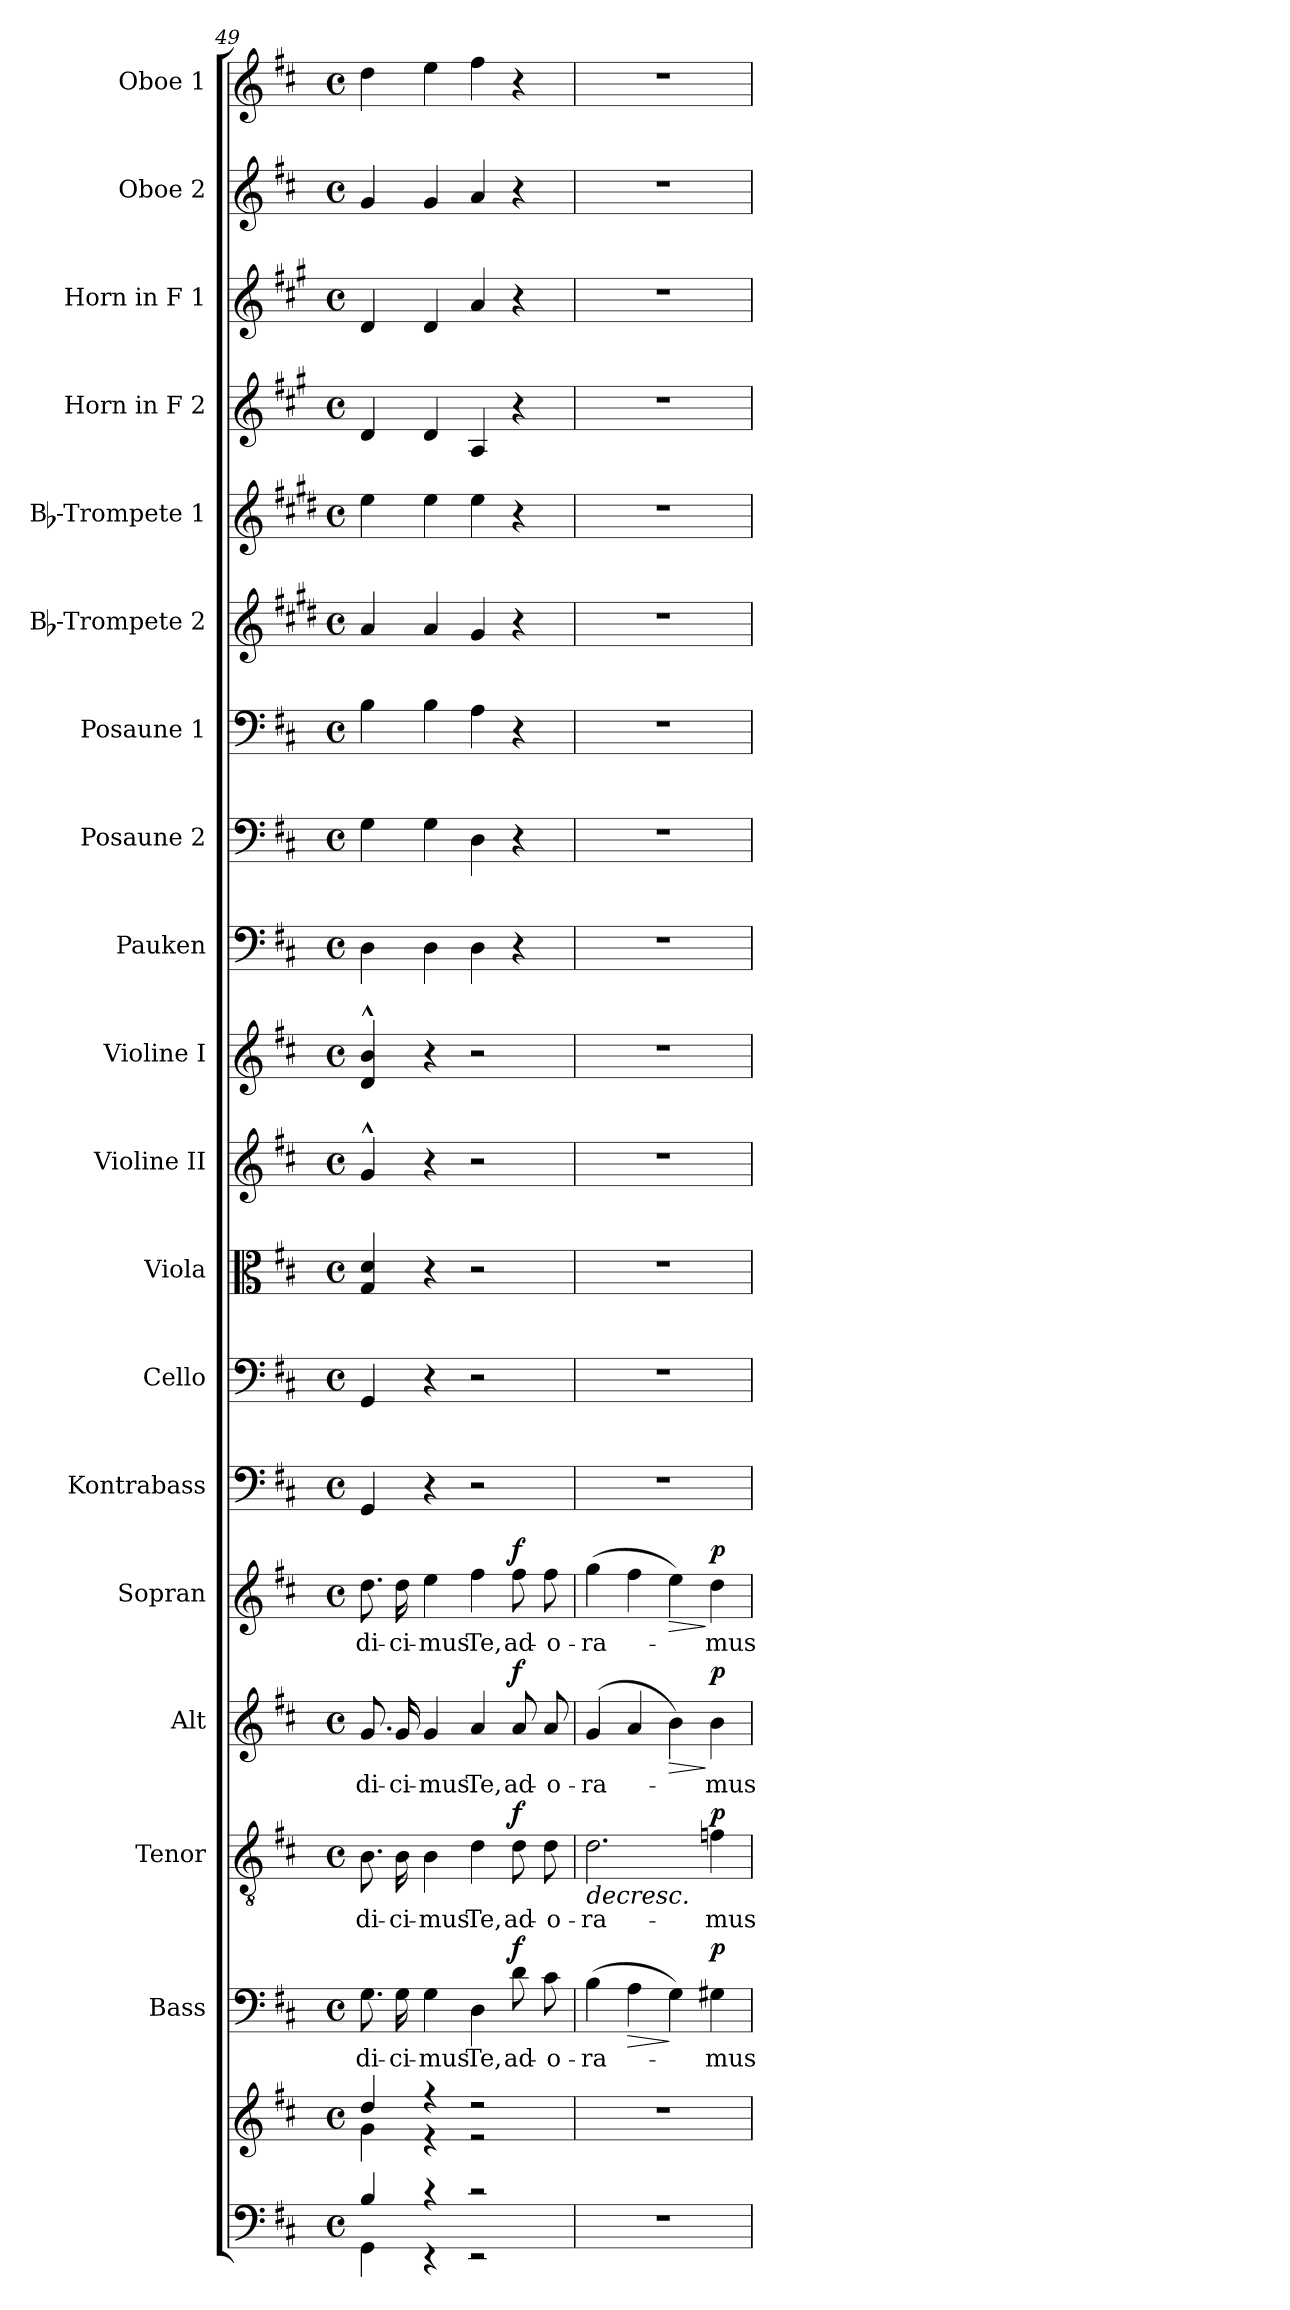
**kern	**kern	**kern	**text	**dynam	**kern	**text	**dynam	**kern	**text	**dynam	**kern	**text	**dynam	**kern	**kern	**kern	**kern	**kern	**kern	**kern	**kern	**kern	**kern	**kern	**kern	**kern	**kern
*part19	*part19	*part18	*part18	*part18	*part17	*part17	*part17	*part16	*part16	*part16	*part15	*part15	*part15	*part14	*part13	*part12	*part11	*part10	*part9	*part8	*part7	*part6	*part5	*part4	*part3	*part2	*part1
*staff20	*staff19	*staff18	*staff18	*staff18	*staff17	*staff17	*staff17	*staff16	*staff16	*staff16	*staff15	*staff15	*staff15	*staff14	*staff13	*staff12	*staff11	*staff10	*staff9	*staff8	*staff7	*staff6	*staff5	*staff4	*staff3	*staff2	*staff1
*	*	*I"Bass	*	*	*I"Tenor	*	*	*I"Alt	*	*	*I"Sopran	*	*	*I"Kontrabass	*I"Cello	*I"Viola	*I"Violine II	*I"Violine I	*I"Pauken	*I"Posaune 2	*I"Posaune 1	*I"Bb-Trompete 2	*I"Bb-Trompete 1	*I"Horn in F 2	*I"Horn in F 1	*I"Oboe 2	*I"Oboe 1
*	*	*I'B.	*	*	*I'T.	*	*	*I'A.	*	*	*I'S.	*	*	*I'Kb.	*	*I'Vla.	*I'Vl. II	*I'Vl. I	*I'Pk.	*I'Pos. 2	*I'Pos. 1	*I'Bb Trp. 2	*I'Bb Trp. 1	*	*	*I'Ob. 2	*I'Ob. 1
*clefF4	*clefG2	*clefF4	*	*	*clefGv2	*	*	*clefG2	*	*	*clefG2	*	*	*clefF4	*clefF4	*clefC3	*clefG2	*clefG2	*clefF4	*clefF4	*clefF4	*clefG2	*clefG2	*clefG2	*clefG2	*clefG2	*clefG2
*	*	*	*	*	*	*	*	*	*	*	*	*	*	*ITrd7c12	*	*	*	*	*	*	*	*ITrd1c2	*ITrd1c2	*ITrd4c7	*ITrd4c7	*	*
*k[f#c#]	*k[f#c#]	*k[f#c#]	*	*	*k[f#c#]	*	*	*k[f#c#]	*	*	*k[f#c#]	*	*	*k[f#c#]	*k[f#c#]	*k[f#c#]	*k[f#c#]	*k[f#c#]	*k[f#c#]	*k[f#c#]	*k[f#c#]	*k[f#c#]	*k[f#c#]	*k[f#c#]	*k[f#c#]	*k[f#c#]	*k[f#c#]
*D:	*D:	*D:	*	*	*D:	*	*	*D:	*	*	*D:	*	*	*D:	*D:	*D:	*D:	*D:	*D:	*D:	*D:	*D:	*D:	*D:	*D:	*D:	*D:
*M4/4	*M4/4	*M4/4	*	*	*M4/4	*	*	*M4/4	*	*	*M4/4	*	*	*M4/4	*M4/4	*M4/4	*M4/4	*M4/4	*M4/4	*M4/4	*M4/4	*M4/4	*M4/4	*M4/4	*M4/4	*M4/4	*M4/4
*met(c)	*met(c)	*met(c)	*	*	*met(c)	*	*	*met(c)	*	*	*met(c)	*	*	*met(c)	*met(c)	*met(c)	*met(c)	*met(c)	*met(c)	*met(c)	*met(c)	*met(c)	*met(c)	*met(c)	*met(c)	*met(c)	*met(c)
=49	=49	=49	=49	=49	=49	=49	=49	=49	=49	=49	=49	=49	=49	=49	=49	=49	=49	=49	=49	=49	=49	=49	=49	=49	=49	=49	=49
*^	*^	*	*	*	*	*	*	*	*	*	*	*	*	*	*	*	*	*	*	*	*	*	*	*	*	*	*
!	!	!	!	!	!LO:LY:b	!	!	!LO:LY:b	!	!	!LO:LY:b	!	!	!LO:LY:b	!	!	!	!	!	!	!	!	!	!	!	!	!	!	!
4B/	4GG\	4dd/	4g\	8.G\	-di-	.	8.B\	-di-	.	8.g/	-di-	.	8.dd\	-di-	.	4GGG/	4GG/	4G/ 4d/	4g^^>/	4d/^^> 4b/^^>	4D\	4G\	4B\	4g/	4dd\	4G/	4G/	4g/	4dd\
!	!	!	!	!	!LO:LY:b	!	!	!LO:LY:b	!	!	!LO:LY:b	!	!	!LO:LY:b	!	!	!	!	!	!	!	!	!	!	!	!	!	!	!
.	.	.	.	16G\	-ci-	.	16B\	-ci-	.	16g/	-ci-	.	16dd\	-ci-	.	.	.	.	.	.	.	.	.	.	.	.	.	.	.
!	!	!	!	!	!LO:LY:b	!	!	!LO:LY:b	!	!	!LO:LY:b	!	!	!LO:LY:b	!	!	!	!	!	!	!	!	!	!	!	!	!	!	!
4r	4r	4r	4r	4G\	-mus	.	4B\	-mus	.	4g/	-mus	.	4ee\	-mus	.	4r	4r	4r	4r	4r	4D\	4G\	4B\	4g/	4dd\	4G/	4G/	4g/	4ee\
!	!	!	!	!	!LO:LY:b	!	!	!LO:LY:b	!	!	!LO:LY:b	!	!	!LO:LY:b	!	!	!	!	!	!	!	!	!	!	!	!	!	!	!
2r	2r	2r	2r	4D\	Te,	.	4d\	Te,	.	4a/	Te,	.	4ff#\	Te,	.	2r	2r	2r	2r	2r	4D\	4D\	4A\	4f#/	4dd\	4D/	4d/	4a/	4ff#\
!	!	!	!	!	!LO:LY:b	!LO:DY:a	!	!LO:LY:b	!LO:DY:a	!	!LO:LY:b	!LO:DY:a	!	!LO:LY:b	!LO:DY:a	!	!	!	!	!	!	!	!	!	!	!	!	!	!
.	.	.	.	8d\	ad-	f	8d\	ad-	f	8a/	ad-	f	8ff#\	ad-	f	.	.	.	.	.	4r	4r	4r	4r	4r	4r	4r	4r	4r
!	!	!	!	!	!LO:LY:b	!	!	!LO:LY:b	!	!	!LO:LY:b	!	!	!LO:LY:b	!	!	!	!	!	!	!	!	!	!	!	!	!	!	!
.	.	.	.	8c#\	-o-	.	8d\	-o-	.	8a/	-o-	.	8ff#\	-o-	.	.	.	.	.	.	.	.	.	.	.	.	.	.	.
*v	*v	*	*	*	*	*	*	*	*	*	*	*	*	*	*	*	*	*	*	*	*	*	*	*	*	*	*	*	*
*	*v	*v	*	*	*	*	*	*	*	*	*	*	*	*	*	*	*	*	*	*	*	*	*	*	*	*	*	*
=50	=50	=50	=50	=50	=50	=50	=50	=50	=50	=50	=50	=50	=50	=50	=50	=50	=50	=50	=50	=50	=50	=50	=50	=50	=50	=50	=50
!	!	!	!LO:LY:b	!	!	!LO:LY:b	!LO:HP:b	!	!LO:LY:b	!	!	!LO:LY:b	!	!	!	!	!	!	!	!	!	!	!	!	!	!	!
1r	1r	(>4B\	-ra-	.	2.d\	-ra-	>	(4g/	-ra-	.	(>4gg\	-ra-	.	1r	1r	1r	1r	1r	1r	1r	1r	1r	1r	1r	1r	1r	1r
!	!	!	!	!LO:HP:b	!	!	!	!	!	!	!	!	!	!	!	!	!	!	!	!	!	!	!	!	!	!	!
.	.	4A\	.	>	.	.	.	4a/	.	.	4ff#\	.	.	.	.	.	.	.	.	.	.	.	.	.	.	.	.
!	!	!	!	!	!	!	!	!	!	!LO:HP:b	!	!	!LO:HP:b	!	!	!	!	!	!	!	!	!	!	!	!	!	!
.	.	4G\)	.	]	.	.	.	4b\)	.	>	4ee\)	.	>	.	.	.	.	.	.	.	.	.	.	.	.	.	.
!	!	!	!LO:LY:b	!LO:DY:a	!	!LO:LY:b	!LO:DY:a	!	!LO:LY:b	!LO:DY:n=1:a	!	!LO:LY:b	!LO:DY:n=1:a	!	!	!	!	!	!	!	!	!	!	!	!	!	!
.	.	4G#X\	-mus	p	4fn\	-mus	p	4b\	-mus	] p	4dd\	-mus	] p	.	.	.	.	.	.	.	.	.	.	.	.	.	.
.	.	.	.	.	.	.	]	.	.	.	.	.	.	.	.	.	.	.	.	.	.	.	.	.	.	.	.
=	=	=	=	=	=	=	=	=	=	=	=	=	=	=	=	=	=	=	=	=	=	=	=	=	=	=	=
*-	*-	*-	*-	*-	*-	*-	*-	*-	*-	*-	*-	*-	*-	*-	*-	*-	*-	*-	*-	*-	*-	*-	*-	*-	*-	*-	*-
